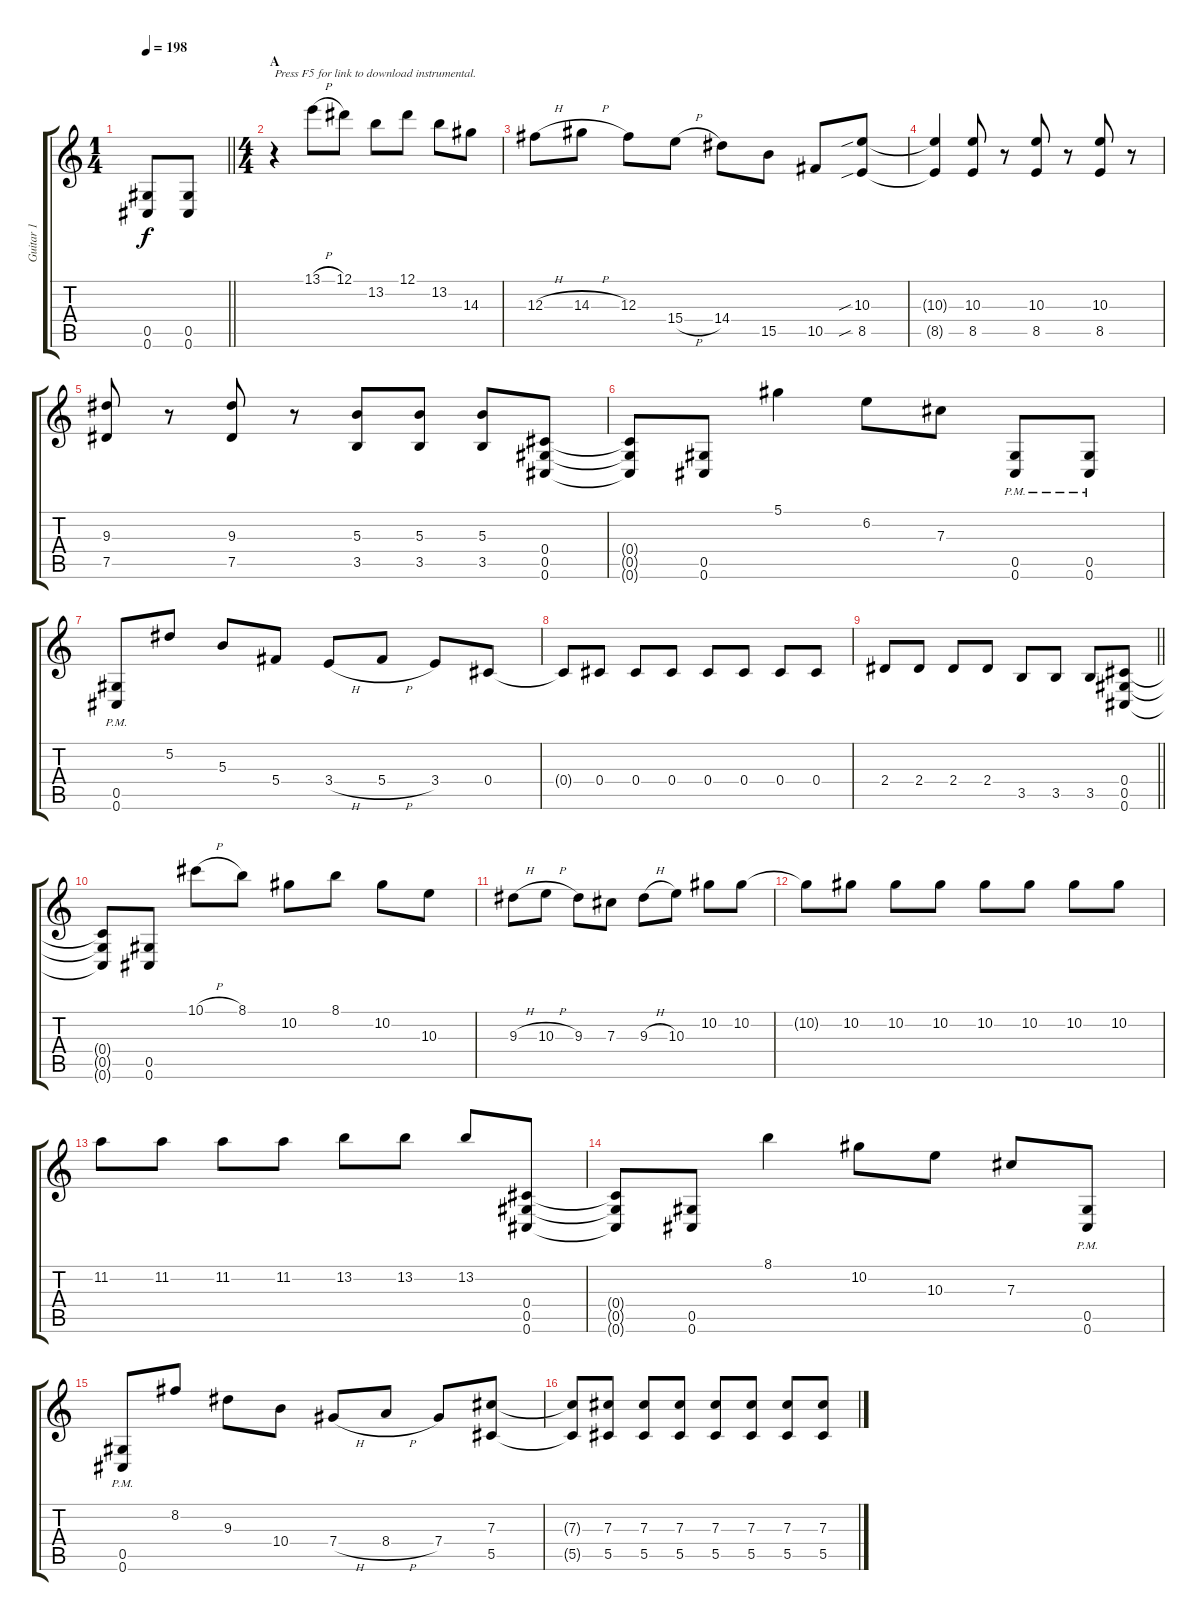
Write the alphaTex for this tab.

\track ("Guitar 1" "Guitar 1") {instrument distortionguitar}
\staff {score tabs}
\tuning (Eb4 Bb3 Gb3 Db3 Ab2 Db2) {hide}
\ts (1 4)
\section ("" "")
\tempo 198
\clef g2
\barLineRight lightlight
\ks c
(0.5 0.6).8{dy f instrument distortionguitar} (0.5 0.6).8 |
\ts (4 4)
\section ("" "A")
r.4{txt "Press F5 for link to download instrumental."} 13.1{h}.8 12.1.8 13.2.8 12.1.8 13.2.8 14.3.8 |
12.3{h}.8 14.3{h}.8 12.3.8 15.4{h}.8 14.4.8 15.5.8 10.5.8 (10.3{sib} 8.5{sib}).8 |
(10.3{t} 8.5{t}).4 (10.3 8.5).8 r.8 (10.3 8.5).8 r.8 (10.3 8.5).8 r.8 |
(9.3 7.5).8 r.8 (9.3 7.5).8 r.8 (5.3 3.5).8 (5.3 3.5).8 (5.3 3.5).8 (0.4 0.5 0.6).8 |
(0.4{t} 0.5{t} 0.6{t}).8 (0.5 0.6).8 5.1.4 6.2.8 7.3.8 (0.5{pm} 0.6{pm}).8 (0.5{pm} 0.6{pm}).8 |
(0.5{pm} 0.6{pm}).8 5.2.8 5.3.8 5.4.8 3.4{h}.8 5.4{h}.8 3.4.8 0.4.8 |
0.4{t}.8 0.4.8 0.4.8 0.4.8 0.4.8 0.4.8 0.4.8 0.4.8 |
\barLineRight lightlight
2.4.8 2.4.8 2.4.8 2.4.8 3.5.8 3.5.8 3.5.8 (0.4 0.5 0.6).8 |
\section ("" "")
(0.4{t} 0.5{t} 0.6{t}).8 (0.5 0.6).8 10.1{h}.8 8.1.8 10.2.8 8.1.8 10.2.8 10.3.8 |
9.3{h}.8 10.3{h}.8 9.3.8 7.3.8 9.3{h}.8 10.3.8 10.2.8 10.2.8 |
10.2{t}.8 10.2.8 10.2.8 10.2.8 10.2.8 10.2.8 10.2.8 10.2.8 |
11.2.8 11.2.8 11.2.8 11.2.8 13.2.8 13.2.8 13.2.8 (0.4 0.5 0.6).8 |
(0.4{t} 0.5{t} 0.6{t}).8 (0.5 0.6).8 8.1.4 10.2.8 10.3.8 7.3.8 (0.5{pm} 0.6{pm}).8 |
(0.5{pm} 0.6{pm}).8 8.2.8 9.3.8 10.4.8 7.4{h}.8 8.4{h}.8 7.4.8 (7.3 5.5).8 |
(7.3{t} 5.5{t}).8 (7.3 5.5).8 (7.3 5.5).8 (7.3 5.5).8 (7.3 5.5).8 (7.3 5.5).8 (7.3 5.5).8 (7.3 5.5).8
